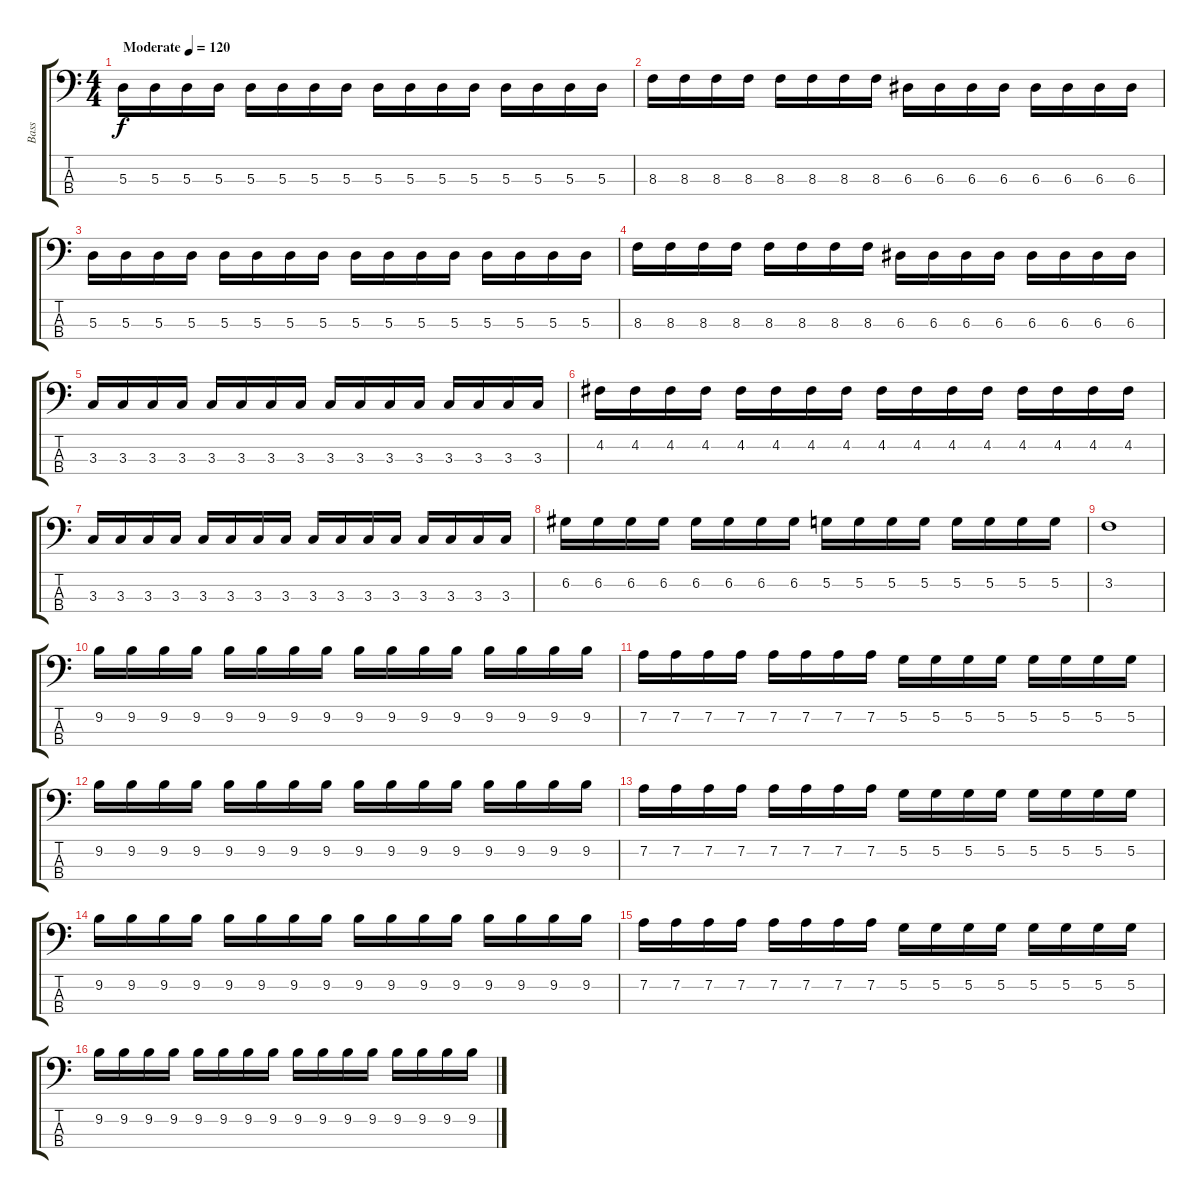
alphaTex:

\track ("Bass" "Bass") {instrument electricbasspick}
\staff {score tabs}
\tuning (G2 D2 A1 E1) {hide}
\ts (4 4)
\tempo (120 "Moderate")
\clef f4
\ks c
5.3.16{dy f instrument electricbasspick} 5.3.16 5.3.16 5.3.16 5.3.16 5.3.16 5.3.16 5.3.16 5.3.16 5.3.16 5.3.16 5.3.16 5.3.16 5.3.16 5.3.16 5.3.16 |
8.3.16 8.3.16 8.3.16 8.3.16 8.3.16 8.3.16 8.3.16 8.3.16 6.3.16 6.3.16 6.3.16 6.3.16 6.3.16 6.3.16 6.3.16 6.3.16 |
5.3.16 5.3.16 5.3.16 5.3.16 5.3.16 5.3.16 5.3.16 5.3.16 5.3.16 5.3.16 5.3.16 5.3.16 5.3.16 5.3.16 5.3.16 5.3.16 |
8.3.16 8.3.16 8.3.16 8.3.16 8.3.16 8.3.16 8.3.16 8.3.16 6.3.16 6.3.16 6.3.16 6.3.16 6.3.16 6.3.16 6.3.16 6.3.16 |
3.3.16 3.3.16 3.3.16 3.3.16 3.3.16 3.3.16 3.3.16 3.3.16 3.3.16 3.3.16 3.3.16 3.3.16 3.3.16 3.3.16 3.3.16 3.3.16 |
4.2.16 4.2.16 4.2.16 4.2.16 4.2.16 4.2.16 4.2.16 4.2.16 4.2.16 4.2.16 4.2.16 4.2.16 4.2.16 4.2.16 4.2.16 4.2.16 |
3.3.16 3.3.16 3.3.16 3.3.16 3.3.16 3.3.16 3.3.16 3.3.16 3.3.16 3.3.16 3.3.16 3.3.16 3.3.16 3.3.16 3.3.16 3.3.16 |
6.2.16 6.2.16 6.2.16 6.2.16 6.2.16 6.2.16 6.2.16 6.2.16 5.2.16 5.2.16 5.2.16 5.2.16 5.2.16 5.2.16 5.2.16 5.2.16 |
3.2.1 |
9.2.16 9.2.16 9.2.16 9.2.16 9.2.16 9.2.16 9.2.16 9.2.16 9.2.16 9.2.16 9.2.16 9.2.16 9.2.16 9.2.16 9.2.16 9.2.16 |
7.2.16 7.2.16 7.2.16 7.2.16 7.2.16 7.2.16 7.2.16 7.2.16 5.2.16 5.2.16 5.2.16 5.2.16 5.2.16 5.2.16 5.2.16 5.2.16 |
9.2.16 9.2.16 9.2.16 9.2.16 9.2.16 9.2.16 9.2.16 9.2.16 9.2.16 9.2.16 9.2.16 9.2.16 9.2.16 9.2.16 9.2.16 9.2.16 |
7.2.16 7.2.16 7.2.16 7.2.16 7.2.16 7.2.16 7.2.16 7.2.16 5.2.16 5.2.16 5.2.16 5.2.16 5.2.16 5.2.16 5.2.16 5.2.16 |
9.2.16 9.2.16 9.2.16 9.2.16 9.2.16 9.2.16 9.2.16 9.2.16 9.2.16 9.2.16 9.2.16 9.2.16 9.2.16 9.2.16 9.2.16 9.2.16 |
7.2.16 7.2.16 7.2.16 7.2.16 7.2.16 7.2.16 7.2.16 7.2.16 5.2.16 5.2.16 5.2.16 5.2.16 5.2.16 5.2.16 5.2.16 5.2.16 |
9.2.16 9.2.16 9.2.16 9.2.16 9.2.16 9.2.16 9.2.16 9.2.16 9.2.16 9.2.16 9.2.16 9.2.16 9.2.16 9.2.16 9.2.16 9.2.16
